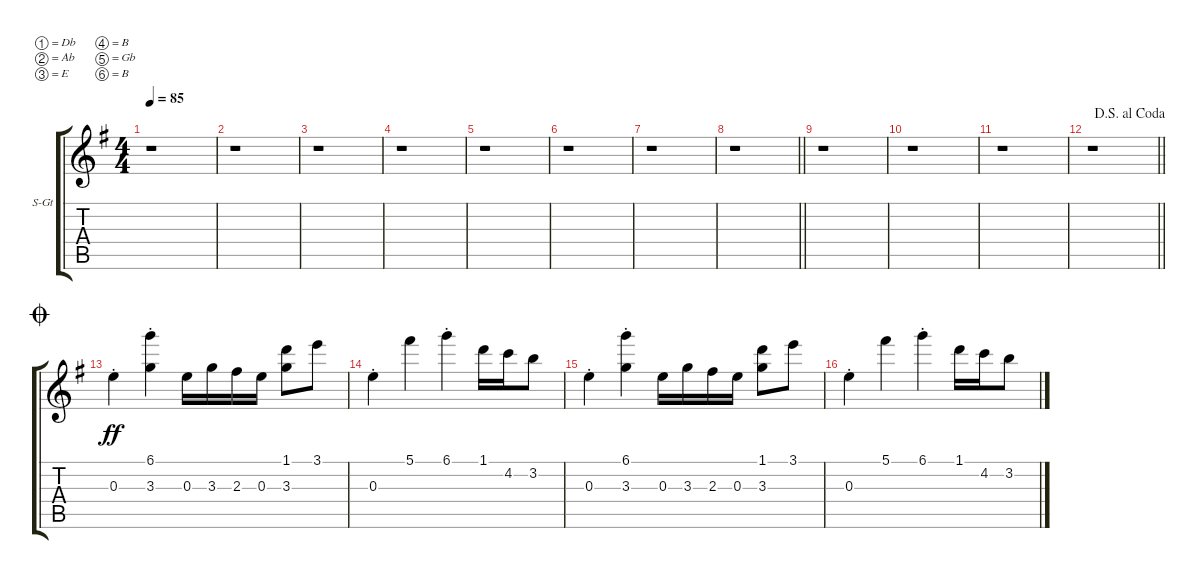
\bracketExtendMode groupsimilarinstruments
\firstSystemTrackNameOrientation horizontal
\otherSystemsTrackNameOrientation horizontal
\track ("Strings" "S-Gt") {instrument stringensemble1}
\staff {score tabs}
\tuning (Db5 Ab4 E4 B3 Gb3 B2)
\displaytranspose 12
\ts (4 4)
\tempo 85
\clef g2
\ks eminor
r.1{dy f} |
r.1 |
r.1 |
r.1 |
r.1 |
r.1 |
r.1 |
\barLineRight lightlight
r.1 |
r.1 |
r.1 |
r.1 |
\jump dalsegnoalcoda
\barLineRight lightlight
r.1 |
\jump coda
0.3{st}.4{dy ff} (6.1{st} 3.3{st}).4 0.3.16 3.3.16 2.3.16 0.3.16 (1.1 3.3).8 3.1.8 |
0.3{st}.4 5.1.4 6.1{st}.4 1.1.16 4.2.16 3.2.8 |
0.3{st}.4 (6.1{st} 3.3{st}).4 0.3.16 3.3.16 2.3.16 0.3.16 (1.1 3.3).8 3.1.8 |
0.3{st}.4 5.1.4 6.1{st}.4 1.1.16 4.2.16 3.2.8
